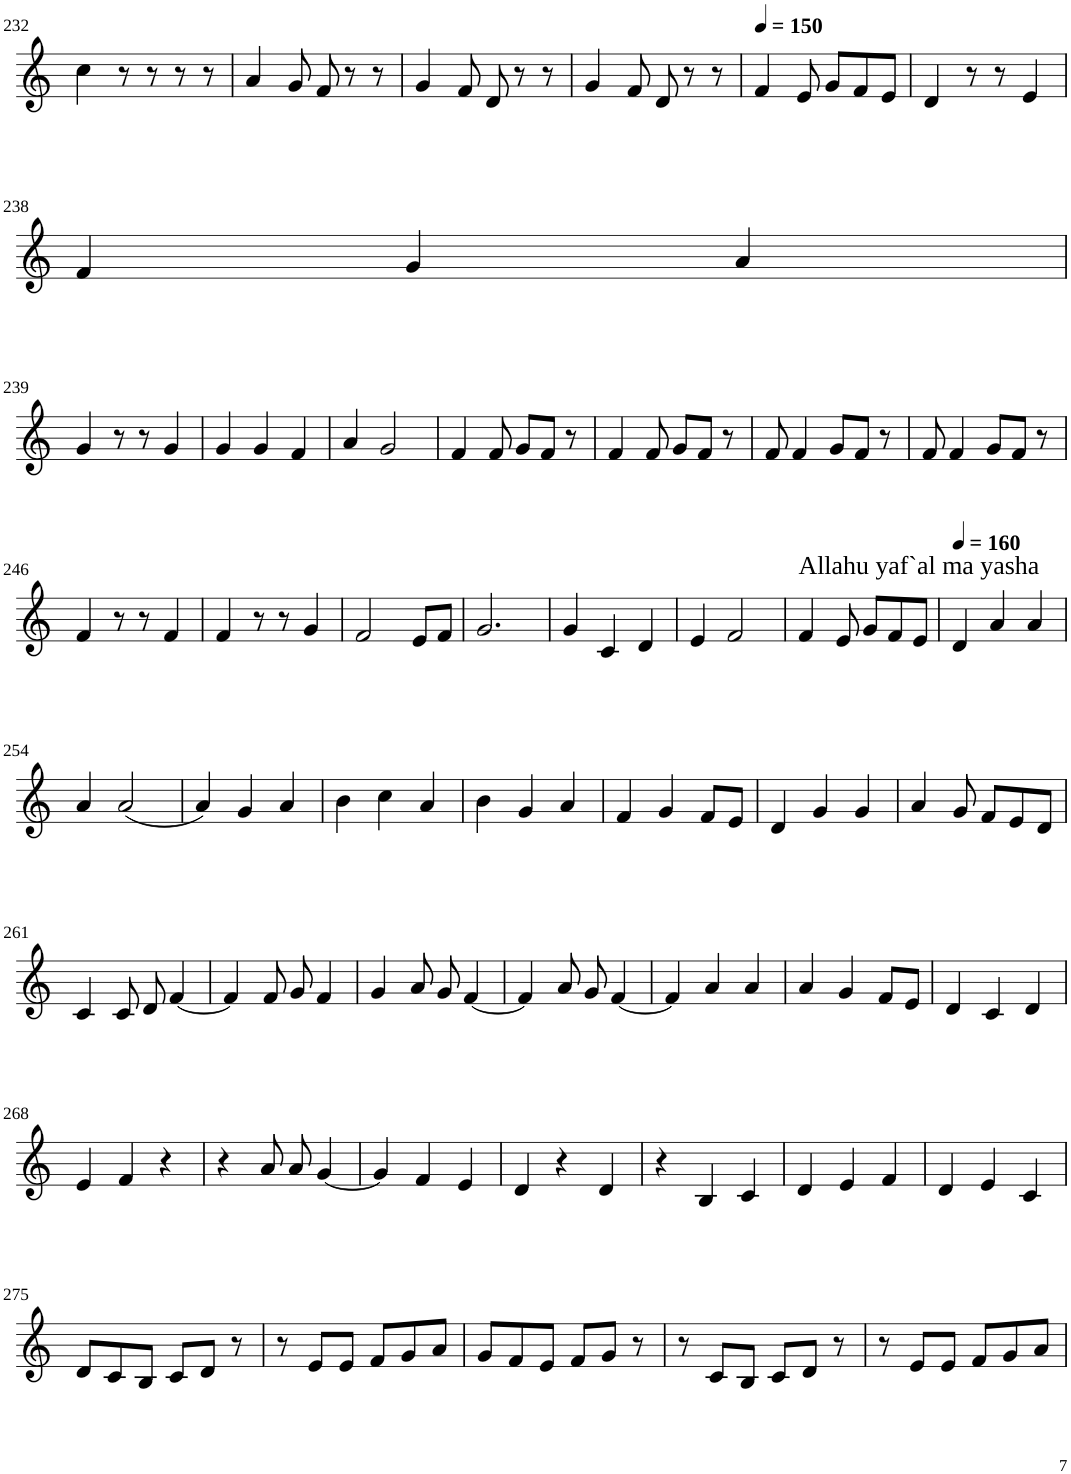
**kern
*part1
*staff1
*I"Violin
!!LO:PB:g=z
*clefG2
*k[]
*M6/8
=232
4cc\
8r
8r
8r
8r
=233
4a/
8g/
8f/
8r
8r
=234
4g/
8f/
8d/
8r
8r
=235
4g/
8f/
8d/
8r
8r
=236
*MM150
4f/
8e/
8g/L
8f/
8e/J
=237
4d/
8r
8r
4e/
!!LO:LB:g=z
=238
4f/
4g/
4a/
!!LO:LB:g=z
=239
4g/
8r
8r
4g/
=240
4g/
4g/
4f/
=241
4a/
2g/
=242
4f/
8f/
8g/L
8f/J
8r
=243
4f/
8f/
8g/L
8f/J
8r
=244
8f/
4f/
8g/L
8f/J
8r
=245
8f/
4f/
8g/L
8f/J
8r
!!LO:LB:g=z
=246
4f/
8r
8r
4f/
=247
4f/
8r
8r
4g/
=248
2f/
8e/L
8f/J
=249
2.g/
=250
4g/
4c/
4d/
=251
4e/
2f/
=252
!LO:TX:a:t=Allahu yaf`al ma yasha
4f/
8e/
8g/L
8f/
8e/J
=253
*MM160
4d/
4a/
4a/
!!LO:LB:g=z
=254
4a/
(2a/
=255
4a/)
4g/
4a/
=256
4b\
4cc\
4a/
=257
4b\
4g/
4a/
=258
4f/
4g/
8f/L
8e/J
=259
4d/
4g/
4g/
=260
4a/
8g/
8f/L
8e/
8d/J
!!LO:LB:g=z
=261
4c/
8c/
8d/
[4f/
=262
4f/]
8f/
8g/
4f/
=263
4g/
8a/
8g/
[4f/
=264
4f/]
8a/
8g/
[4f/
=265
4f/]
4a/
4a/
=266
4a/
4g/
8f/L
8e/J
=267
4d/
4c/
4d/
!!LO:LB:g=z
=268
4e/
4f/
4r
=269
4r
8a/
8a/
[4g/
=270
4g/]
4f/
4e/
=271
4d/
4r
4d/
=272
4r
4B/
4c/
=273
4d/
4e/
4f/
=274
4d/
4e/
4c/
!!LO:LB:g=z
=275
8d/L
8c/
8B/J
8c/L
8d/J
8r
=276
8r
8e/L
8e/J
8f/L
8g/
8a/J
=277
8g/L
8f/
8e/J
8f/L
8g/J
8r
=278
8r
8c/L
8B/J
8c/L
8d/J
8r
=279
8r
8e/L
8e/J
8f/L
8g/
8a/J
=
*-
